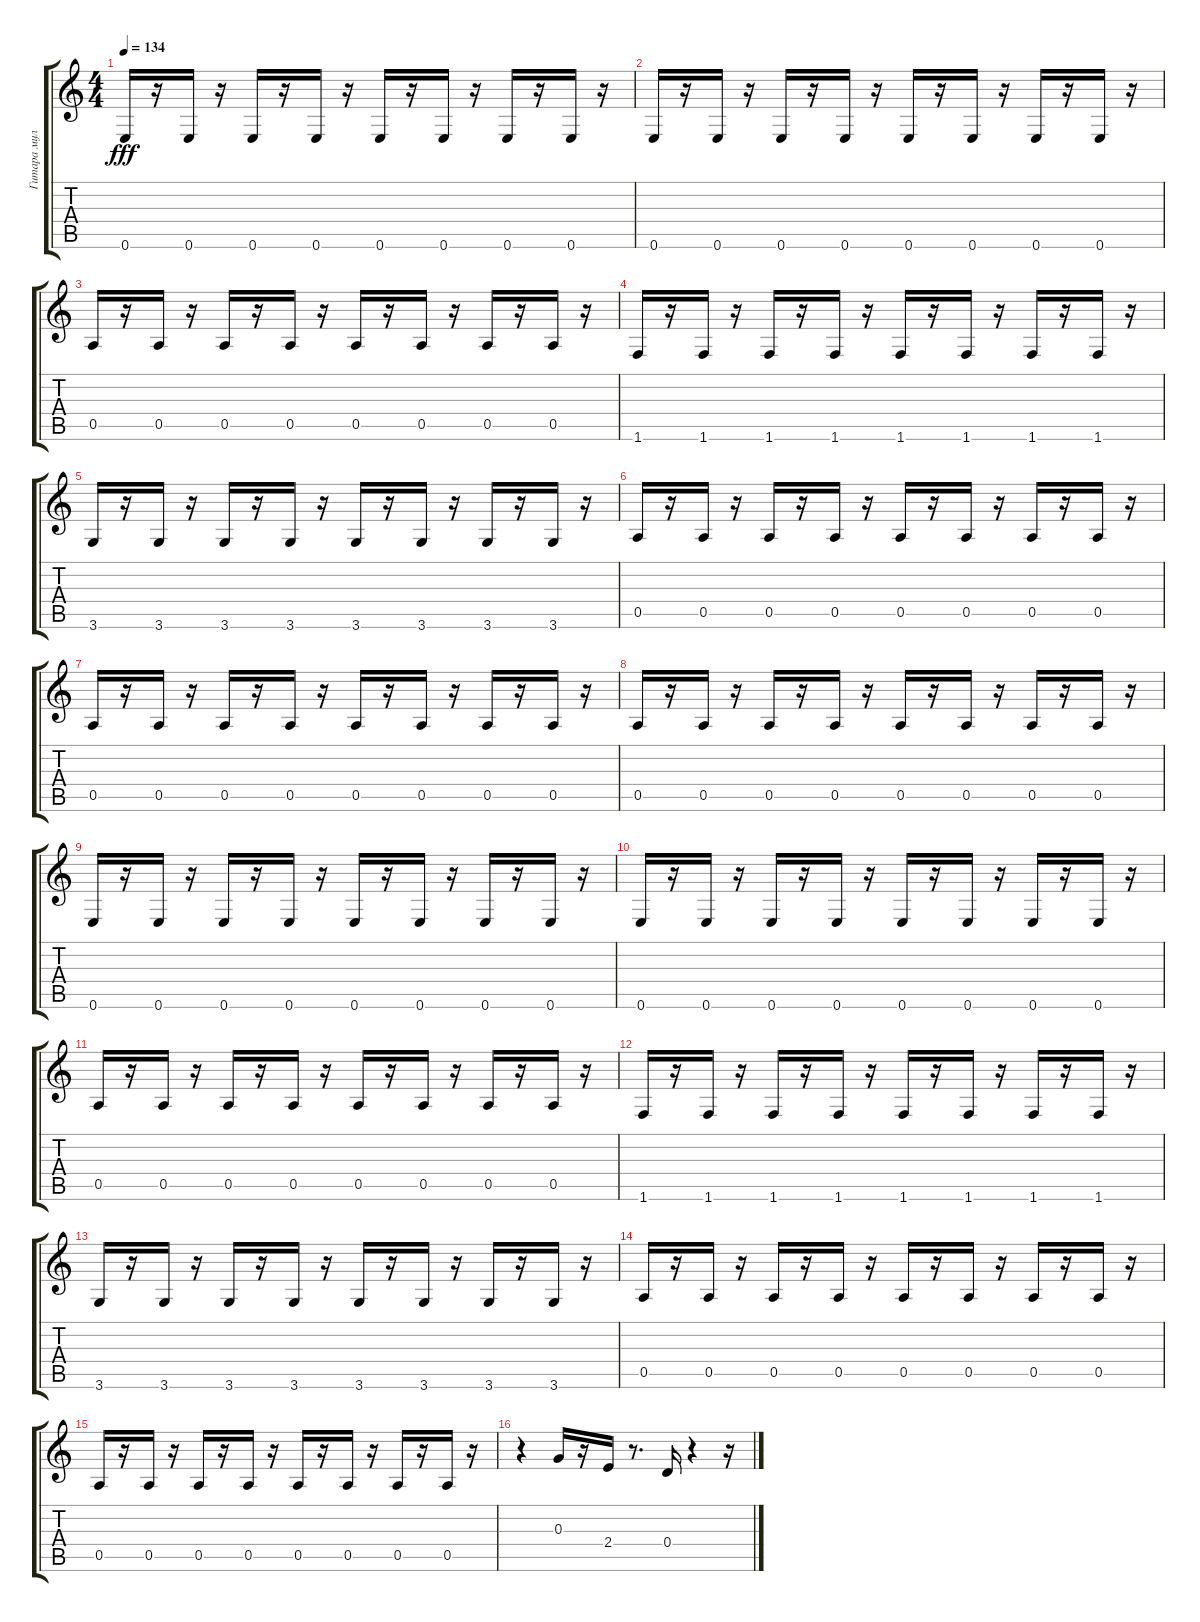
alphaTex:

\track ("Гитара мульти" "Гитара мул") {instrument electricguitarmuted}
\staff {score tabs}
\tuning (E4 B3 G3 D3 A2 E2) {hide}
\ts (4 4)
\tempo 134
\clef g2
\ks c
0.6.16{dy fff} r.16 0.6.16 r.16 0.6.16 r.16 0.6.16 r.16 0.6.16 r.16 0.6.16 r.16 0.6.16 r.16 0.6.16 r.16 |
0.6.16 r.16 0.6.16 r.16 0.6.16 r.16 0.6.16 r.16 0.6.16 r.16 0.6.16 r.16 0.6.16 r.16 0.6.16 r.16 |
0.5.16 r.16 0.5.16 r.16 0.5.16 r.16 0.5.16 r.16 0.5.16 r.16 0.5.16 r.16 0.5.16 r.16 0.5.16 r.16 |
1.6.16 r.16 1.6.16 r.16 1.6.16 r.16 1.6.16 r.16 1.6.16 r.16 1.6.16 r.16 1.6.16 r.16 1.6.16 r.16 |
3.6.16 r.16 3.6.16 r.16 3.6.16 r.16 3.6.16 r.16 3.6.16 r.16 3.6.16 r.16 3.6.16 r.16 3.6.16 r.16 |
0.5.16 r.16 0.5.16 r.16 0.5.16 r.16 0.5.16 r.16 0.5.16 r.16 0.5.16 r.16 0.5.16 r.16 0.5.16 r.16 |
0.5.16 r.16 0.5.16 r.16 0.5.16 r.16 0.5.16 r.16 0.5.16 r.16 0.5.16 r.16 0.5.16 r.16 0.5.16 r.16 |
0.5.16 r.16 0.5.16 r.16 0.5.16 r.16 0.5.16 r.16 0.5.16 r.16 0.5.16 r.16 0.5.16 r.16 0.5.16 r.16 |
0.6.16{volume 11} r.16 0.6.16 r.16 0.6.16 r.16 0.6.16 r.16 0.6.16 r.16 0.6.16 r.16 0.6.16 r.16 0.6.16 r.16 |
0.6.16 r.16 0.6.16 r.16 0.6.16 r.16 0.6.16 r.16 0.6.16 r.16 0.6.16 r.16 0.6.16 r.16 0.6.16 r.16 |
0.5.16 r.16 0.5.16 r.16 0.5.16 r.16 0.5.16 r.16 0.5.16 r.16 0.5.16 r.16 0.5.16 r.16 0.5.16 r.16 |
1.6.16 r.16 1.6.16 r.16 1.6.16 r.16 1.6.16 r.16 1.6.16 r.16 1.6.16 r.16 1.6.16 r.16 1.6.16 r.16 |
3.6.16 r.16 3.6.16 r.16 3.6.16 r.16 3.6.16 r.16 3.6.16 r.16 3.6.16 r.16 3.6.16 r.16 3.6.16 r.16 |
0.5.16 r.16 0.5.16 r.16 0.5.16 r.16 0.5.16 r.16 0.5.16 r.16 0.5.16 r.16 0.5.16 r.16 0.5.16 r.16 |
0.5.16 r.16 0.5.16 r.16 0.5.16 r.16 0.5.16 r.16 0.5.16 r.16 0.5.16 r.16 0.5.16 r.16 0.5.16 r.16 |
r.4 0.3.16{volume 9 balance 1 instrument electricguitarmuted} r.16 2.4.16 r.8{d} 0.4.16 r.4 r.16
